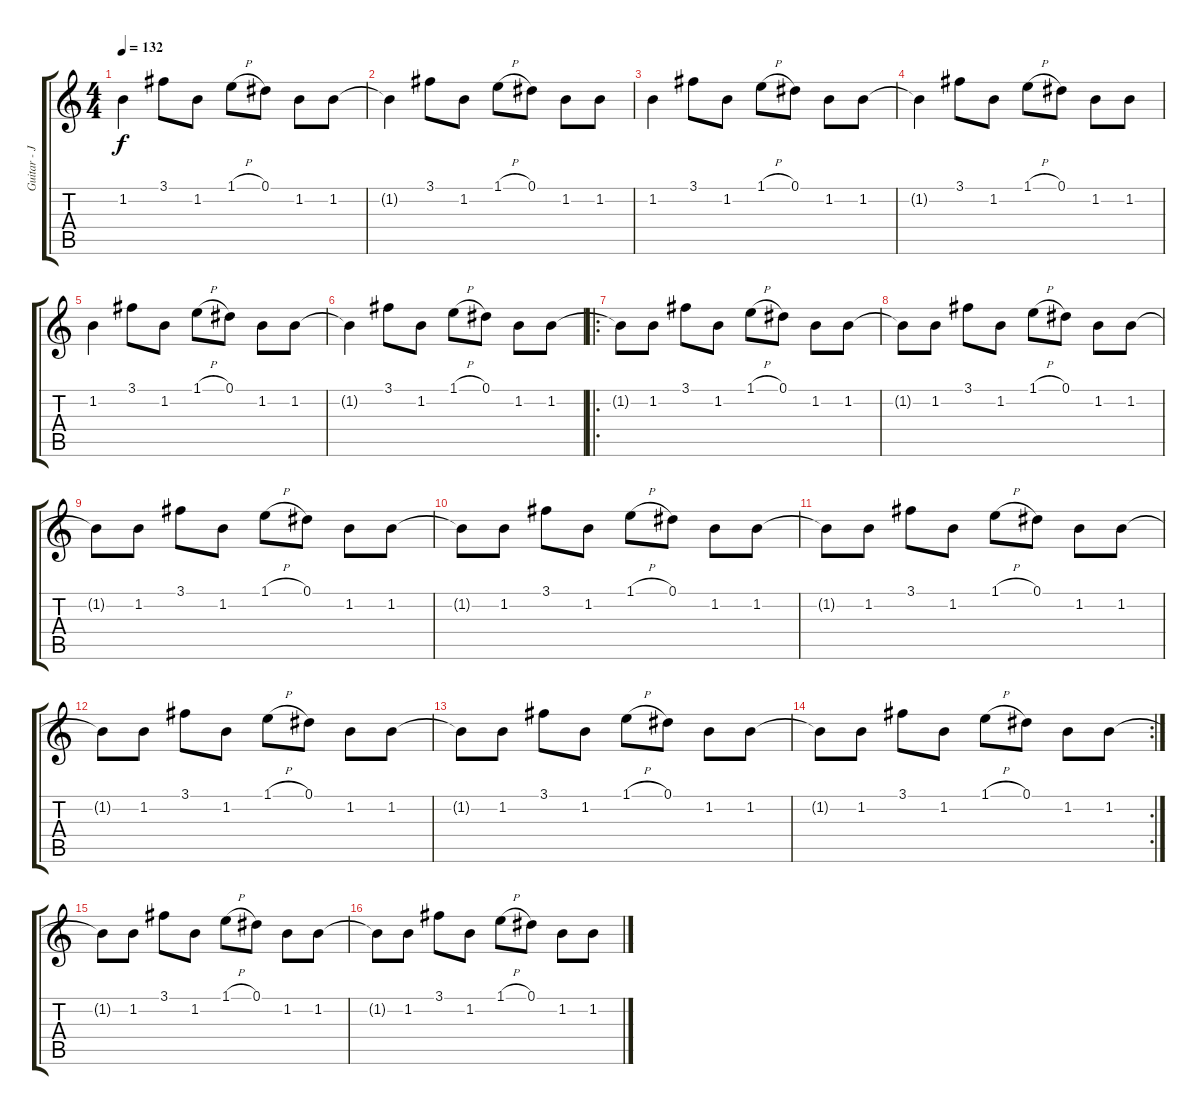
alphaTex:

\track ("Guitar - John Squire" "Guitar - J") {instrument distortionguitar}
\staff {score tabs}
\tuning (Eb4 Bb3 Gb3 Db3 Ab2 Eb2) {hide}
\ts (4 4)
\tempo 132
\clef g2
\ks c
1.2.4{dy f} 3.1.8 1.2.8 1.1{h}.8 0.1.8 1.2.8 1.2.8 |
1.2{t}.4 3.1.8 1.2.8 1.1{h}.8 0.1.8 1.2.8 1.2.8 |
1.2.4 3.1.8 1.2.8 1.1{h}.8 0.1.8 1.2.8 1.2.8 |
1.2{t}.4 3.1.8 1.2.8 1.1{h}.8 0.1.8 1.2.8 1.2.8 |
1.2.4 3.1.8 1.2.8 1.1{h}.8 0.1.8 1.2.8 1.2.8 |
1.2{t}.4 3.1.8 1.2.8 1.1{h}.8 0.1.8 1.2.8 1.2.8 |
\ro
1.2{t}.8 1.2.8 3.1.8 1.2.8 1.1{h}.8 0.1.8 1.2.8 1.2.8 |
1.2{t}.8 1.2.8 3.1.8 1.2.8 1.1{h}.8 0.1.8 1.2.8 1.2.8 |
1.2{t}.8 1.2.8 3.1.8 1.2.8 1.1{h}.8 0.1.8 1.2.8 1.2.8 |
1.2{t}.8 1.2.8 3.1.8 1.2.8 1.1{h}.8 0.1.8 1.2.8 1.2.8 |
1.2{t}.8 1.2.8 3.1.8 1.2.8 1.1{h}.8 0.1.8 1.2.8 1.2.8 |
1.2{t}.8 1.2.8 3.1.8 1.2.8 1.1{h}.8 0.1.8 1.2.8 1.2.8 |
1.2{t}.8 1.2.8 3.1.8 1.2.8 1.1{h}.8 0.1.8 1.2.8 1.2.8 |
\rc 2
1.2{t}.8 1.2.8 3.1.8 1.2.8 1.1{h}.8 0.1.8 1.2.8 1.2.8 |
1.2{t}.8 1.2.8 3.1.8 1.2.8 1.1{h}.8 0.1.8 1.2.8 1.2.8 |
1.2{t}.8 1.2.8 3.1.8 1.2.8 1.1{h}.8 0.1.8 1.2.8 1.2.8
